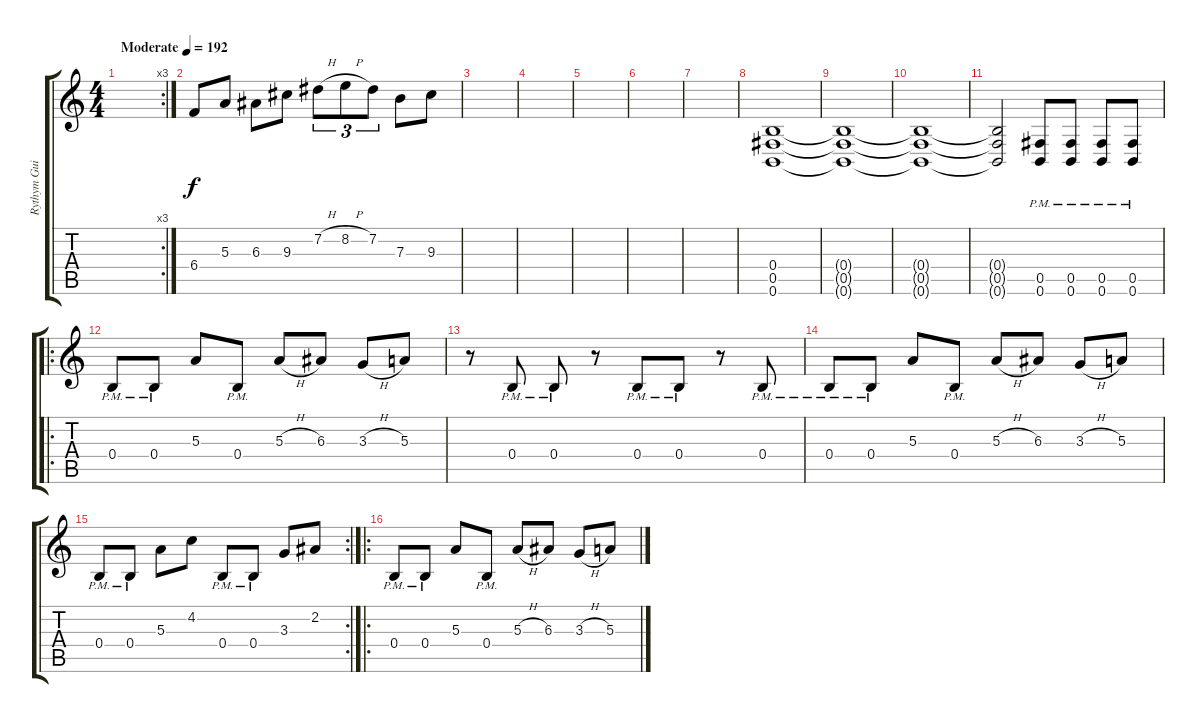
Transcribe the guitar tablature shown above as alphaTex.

\track ("Rythym Guitar" "Rythym Gui") {instrument distortionguitar}
\staff {score tabs}
\tuning (Db4 Ab3 E3 B2 Gb2 B1) {hide}
\rc 3
\ts (4 4)
\tempo (192 "Moderate")
\clef g2
\ks c
|
6.4.8 5.3.8 6.3.8 9.3.8 7.2{h}.8{tu (3 2)} 8.2{h}.8{tu (3 2)} 7.2.8{tu (3 2)} 7.3.8 9.3.8 |
|
|
|
|
|
(0.4 0.5 0.6).1 |
(0.4{t} 0.5{t} 0.6{t}).1 |
(0.4{t} 0.5{t} 0.6{t}).1 |
(0.4{t} 0.5{t} 0.6{t}).2 (0.5{pm} 0.6{pm}).8 (0.5{pm} 0.6{pm}).8 (0.5{pm} 0.6{pm}).8 (0.5{pm} 0.6{pm}).8 |
\ro
0.4{pm}.8 0.4{pm}.8 5.3.8 0.4{pm}.8 5.3{h}.8 6.3.8 3.3{h}.8 5.3.8 |
r.8 0.4{pm}.8 0.4{pm}.8 r.8 0.4{pm}.8 0.4{pm}.8 r.8 0.4{pm}.8 |
0.4{pm}.8 0.4{pm}.8 5.3.8 0.4{pm}.8 5.3{h}.8 6.3.8 3.3{h}.8 5.3.8 |
\rc 2
0.4{pm}.8 0.4{pm}.8 5.3.8 4.2.8 0.4{pm}.8 0.4{pm}.8 3.3.8 2.2.8 |
\ro
0.4{pm}.8 0.4{pm}.8 5.3.8 0.4{pm}.8 5.3{h}.8 6.3.8 3.3{h}.8 5.3.8
